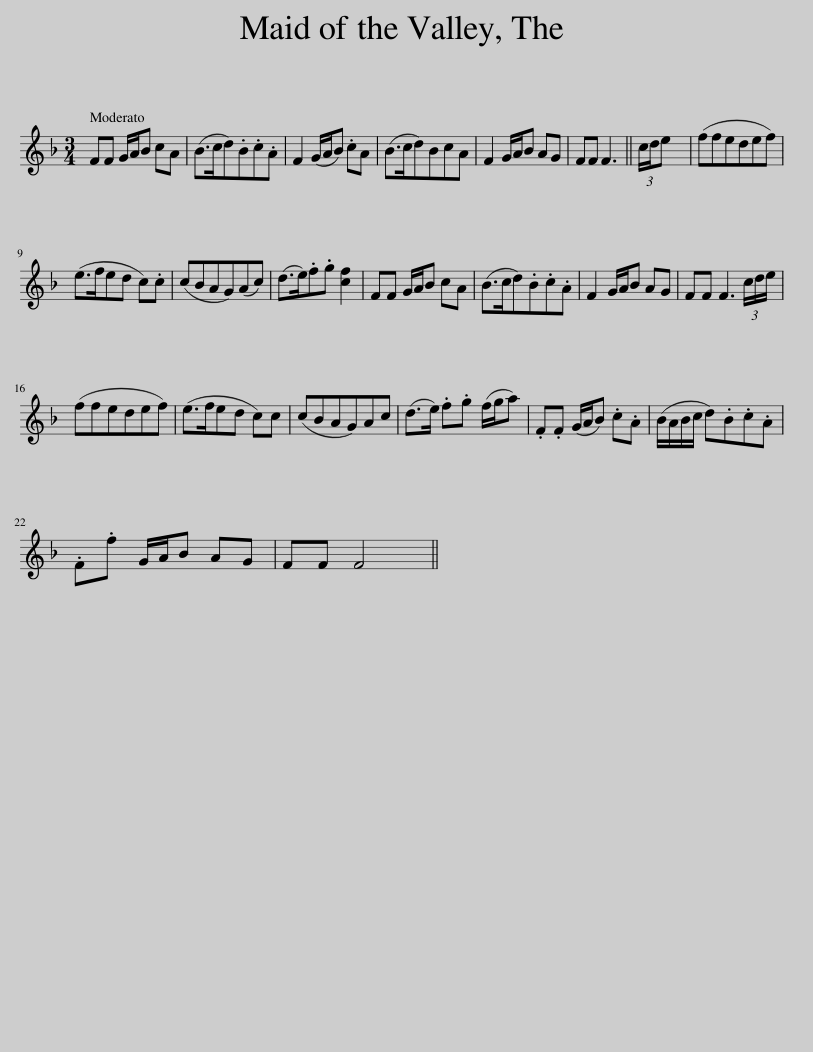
X:1
L:1/8
M:3/4
I:linebreak $
K:F
V:1 treble
V:1
 FF G/A/B cA | (B>cd).B.c.A | F2 (G/A/B) .cA | (B>cd)BcA | F2 G/A/B AG | %5
 FF F3 || (3c/d/e x/24 | (ffedef) |$ (e>fed c).c | (cBAG)(Ac) | %10
 (d>e).f.g [cf]2 | FF G/A/B cA | (B>cd).B.c.A | F2 G/A/B AG | FF F3 (3c/d/e/ |$ %15
 (ffedef) | (e>fed c)c | (cBAG)Ac | (d>e) .f.g (f/g/a) | .F.F (G/A/B) .c.A | %20
 (B/A/B/c/ d).B.c.A |$ .F.f G/A/B AG | FF F4 || %23
